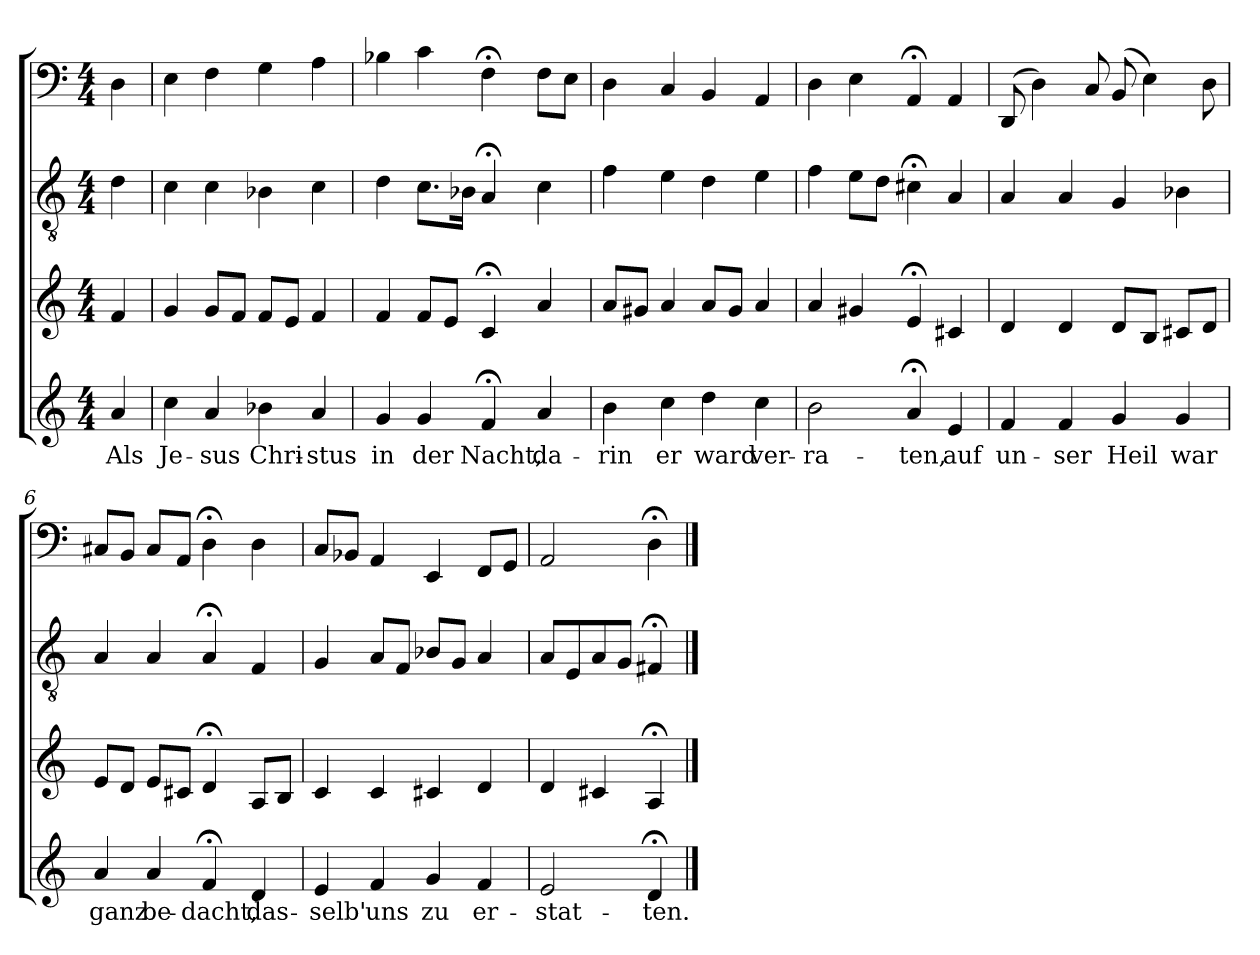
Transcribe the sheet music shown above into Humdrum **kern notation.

**kern	**text	**kern	**kern	**kern
*part4	*part4	*part3	*part2	*part1
*staff4	*staff4	*staff3	*staff2	*staff1
*clefG2	*	*clefG2	*clefGv2	*clefF4
*k[]	*	*k[]	*k[]	*k[]
*a:	*	*a:	*a:	*a:
*M4/4	*	*M4/4	*M4/4	*M4/4
=	=	=	=	=
4a	Als	4f	4d	4D
=1	=1	=1	=1	=1
4cc	Je-	4g	4c	4E
4a	-sus	8gL	4c	4F
.	.	8fJ	.	.
4b-X	Chri-	8fL	4B-X	4G
.	.	8eJ	.	.
4a	-stus	4f	4c	4A
=2	=2	=2	=2	=2
4g	in	4f	4d	4B-X
4g	der	8fL	8.cL	4c
.	.	8eJ	.	.
.	.	.	16B-XJk	.
4f;<	Nacht,	4c;<	4A;<	4F;<
4a	da-	4a	4c	8FL
.	.	.	.	8EJ
=3	=3	=3	=3	=3
4b	-rin	8aL	4f	4D
.	.	8g#XJ	.	.
4cc	er	4a	4e	4C
4dd	ward	8aL	4d	4BB
.	.	8g#J	.	.
4cc	ver-	4a	4e	4AA
=4	=4	=4	=4	=4
2b	-ra-	4a	4f	4D
.	.	4g#X	8eL	4E
.	.	.	8dJ	.
4a;<	-ten,	4e;<	4c#X;<	4AA;<
4e	auf	4c#X	4A	4AA
=5	=5	=5	=5	=5
4f	un-	4d	4A	(8DD
.	.	.	.	4D)
4f	-ser	4d	4A	.
.	.	.	.	8C
4g	Heil	8dL	4G	(8BB
.	.	8BJ	.	4E)
4g	war	8c#XL	4B-X	.
.	.	8dJ	.	8D
=6	=6	=6	=6	=6
4a	ganz	8eL	4A	8C#XL
.	.	8dJ	.	8BBJ
4a	be-	8eL	4A	8C#L
.	.	8c#XJ	.	8AAJ
4f;<	-dacht,	4d;<	4A;<	4D;<
4d	das-	8AL	4F	4D
.	.	8BJ	.	.
=7	=7	=7	=7	=7
4e	-selb'	4c	4G	8CL
.	.	.	.	8BB-XJ
4f	uns	4c	8AL	4AA
.	.	.	8FJ	.
4g	zu	4c#X	8B-XL	4EE
.	.	.	8GJ	.
4f	er-	4d	4A	8FFL
.	.	.	.	8GGJ
=8	=8	=8	=8	=8
2e	-stat-	4d	8AL	2AA
.	.	.	8E	.
.	.	4c#X	8A	.
.	.	.	8GJ	.
4d;<	-ten.	4A;<	4F#X;<	4D;<
==	==	==	==	==
*-	*-	*-	*-	*-
